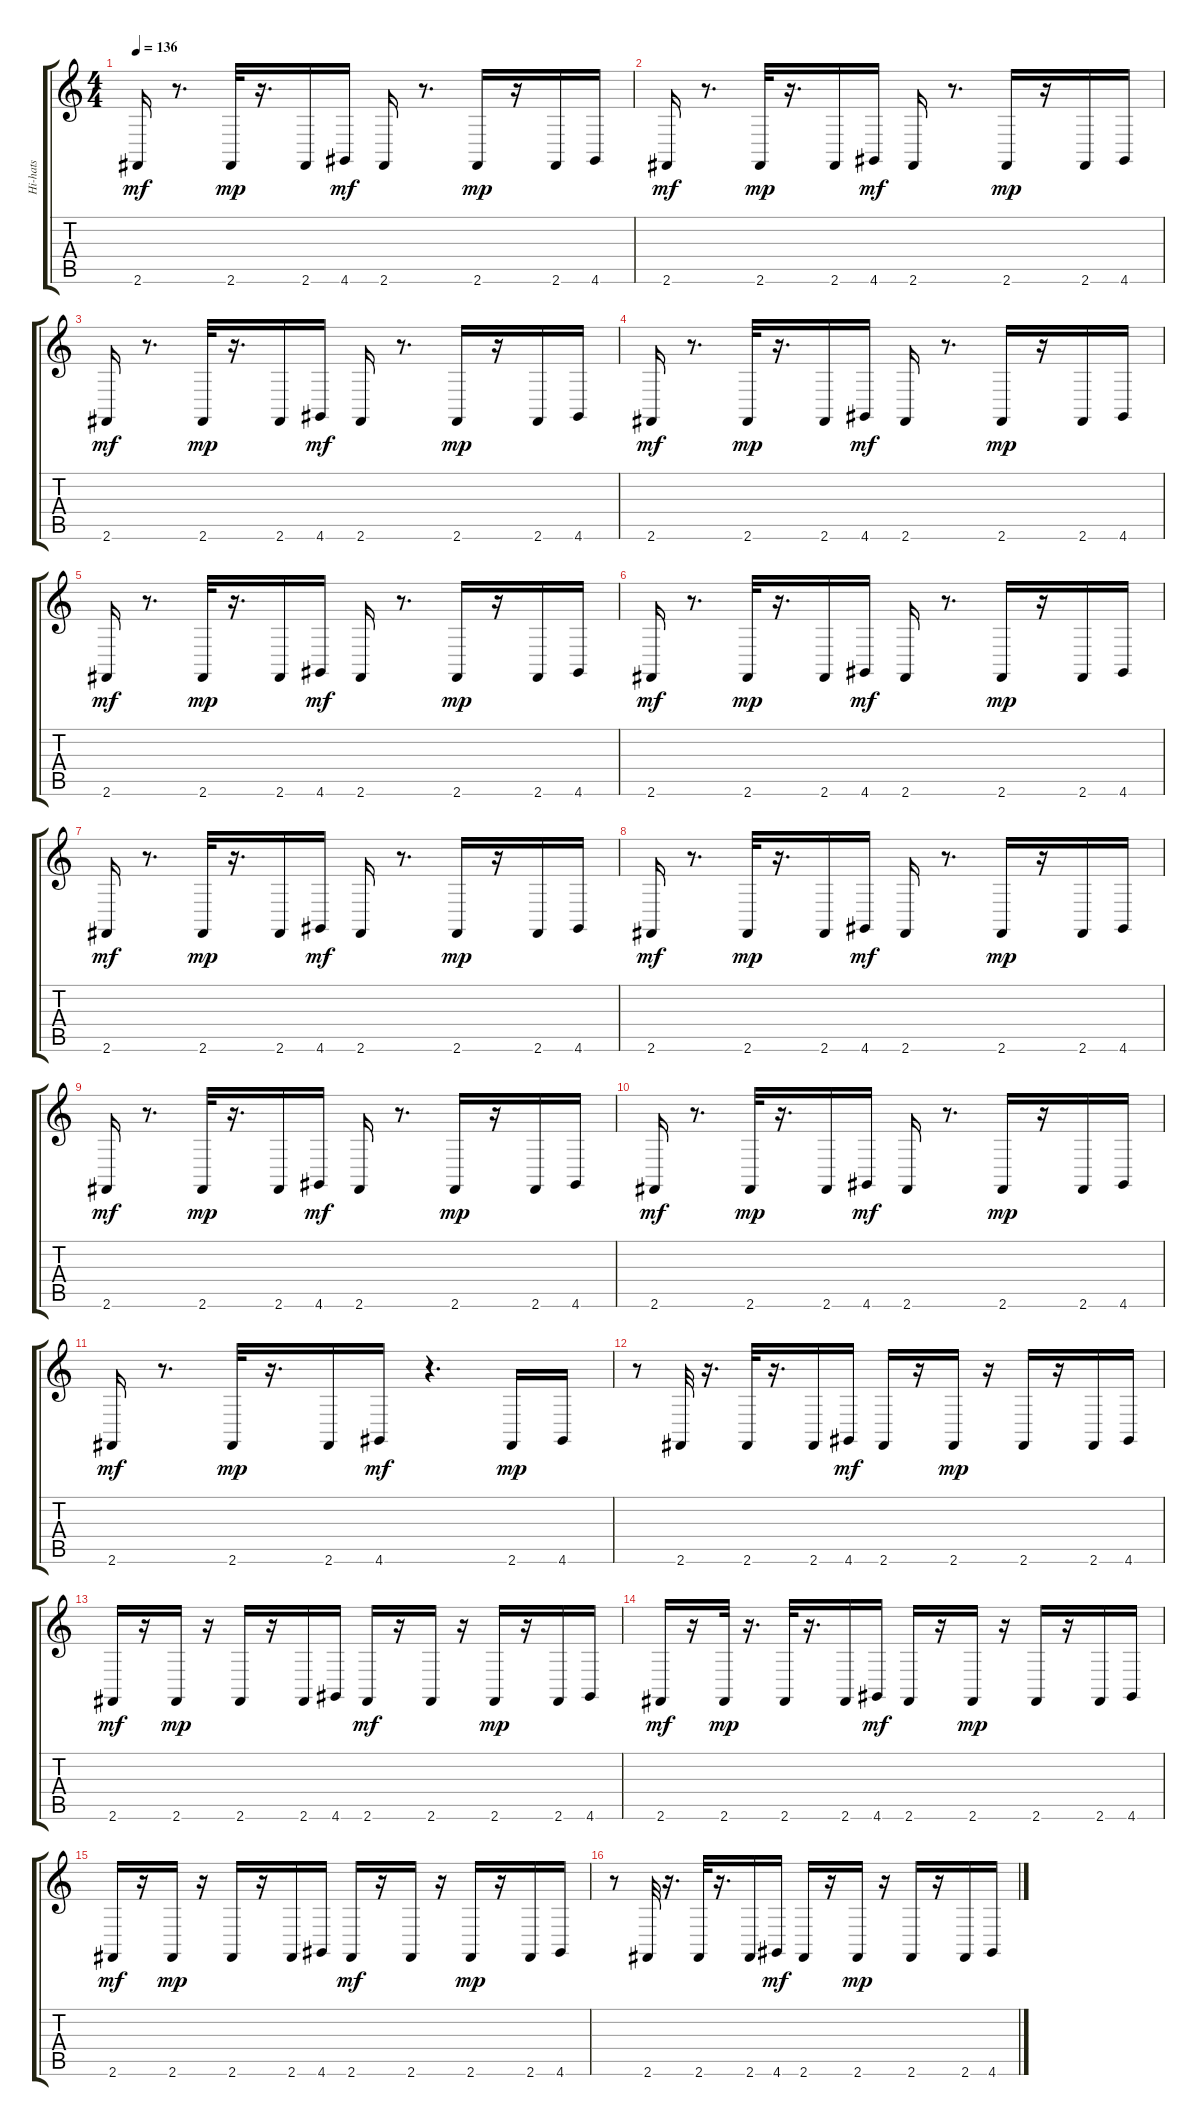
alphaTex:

\track ("Hi-hats" "Hi-hats") {instrument acousticgrandpiano}
\staff {score tabs}
\tuning (E4 B3 G3 D3 A2 E2) {hide}
\ts (4 4)
\tempo 136
\clef g2
\ks c
2.6.16{dy mf} r.8{d} 2.6.32{dy mp} r.16{d} 2.6.16 4.6.16{dy mf} 2.6.16 r.8{d} 2.6.16{dy mp} r.16 2.6.16 4.6.16 |
2.6.16{dy mf} r.8{d} 2.6.32{dy mp} r.16{d} 2.6.16 4.6.16{dy mf} 2.6.16 r.8{d} 2.6.16{dy mp} r.16 2.6.16 4.6.16 |
2.6.16{dy mf} r.8{d} 2.6.32{dy mp} r.16{d} 2.6.16 4.6.16{dy mf} 2.6.16 r.8{d} 2.6.16{dy mp} r.16 2.6.16 4.6.16 |
2.6.16{dy mf} r.8{d} 2.6.32{dy mp} r.16{d} 2.6.16 4.6.16{dy mf} 2.6.16 r.8{d} 2.6.16{dy mp} r.16 2.6.16 4.6.16 |
2.6.16{dy mf} r.8{d} 2.6.32{dy mp} r.16{d} 2.6.16 4.6.16{dy mf} 2.6.16 r.8{d} 2.6.16{dy mp} r.16 2.6.16 4.6.16 |
2.6.16{dy mf} r.8{d} 2.6.32{dy mp} r.16{d} 2.6.16 4.6.16{dy mf} 2.6.16 r.8{d} 2.6.16{dy mp} r.16 2.6.16 4.6.16 |
2.6.16{dy mf} r.8{d} 2.6.32{dy mp} r.16{d} 2.6.16 4.6.16{dy mf} 2.6.16 r.8{d} 2.6.16{dy mp} r.16 2.6.16 4.6.16 |
2.6.16{dy mf} r.8{d} 2.6.32{dy mp} r.16{d} 2.6.16 4.6.16{dy mf} 2.6.16 r.8{d} 2.6.16{dy mp} r.16 2.6.16 4.6.16 |
2.6.16{dy mf} r.8{d} 2.6.32{dy mp} r.16{d} 2.6.16 4.6.16{dy mf} 2.6.16 r.8{d} 2.6.16{dy mp} r.16 2.6.16 4.6.16 |
2.6.16{dy mf} r.8{d} 2.6.32{dy mp} r.16{d} 2.6.16 4.6.16{dy mf} 2.6.16 r.8{d} 2.6.16{dy mp} r.16 2.6.16 4.6.16 |
2.6.16{dy mf} r.8{d} 2.6.32{dy mp} r.16{d} 2.6.16 4.6.16{dy mf} r.4{d} 2.6.16{dy mp} 4.6.16 |
r.8 2.6.32 r.16{d} 2.6.32 r.16{d} 2.6.16 4.6.16{dy mf} 2.6.16 r.16 2.6.16{dy mp} r.16 2.6.16 r.16 2.6.16 4.6.16 |
2.6.16{dy mf} r.16 2.6.16{dy mp} r.16 2.6.16 r.16 2.6.16 4.6.16 2.6.16{dy mf} r.16 2.6.16 r.16 2.6.16{dy mp} r.16 2.6.16 4.6.16 |
2.6.16{dy mf} r.16 2.6.32{dy mp} r.16{d} 2.6.32 r.16{d} 2.6.16 4.6.16{dy mf} 2.6.16 r.16 2.6.16{dy mp} r.16 2.6.16 r.16 2.6.16 4.6.16 |
2.6.16{dy mf} r.16 2.6.16{dy mp} r.16 2.6.16 r.16 2.6.16 4.6.16 2.6.16{dy mf} r.16 2.6.16 r.16 2.6.16{dy mp} r.16 2.6.16 4.6.16 |
r.8 2.6.32 r.16{d} 2.6.32 r.16{d} 2.6.16 4.6.16{dy mf} 2.6.16 r.16 2.6.16{dy mp} r.16 2.6.16 r.16 2.6.16 4.6.16
